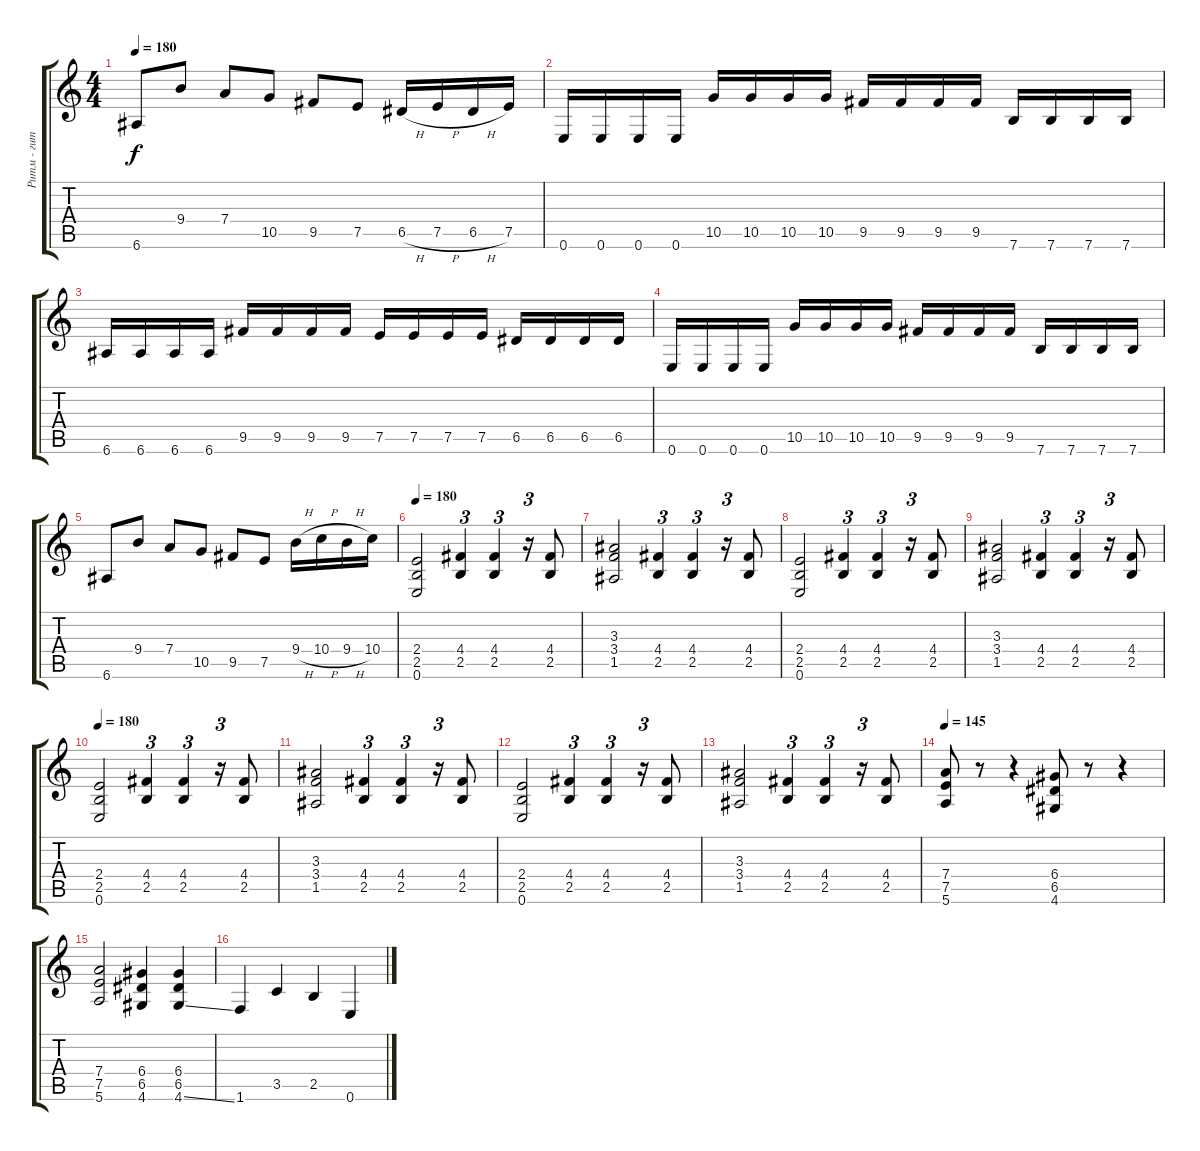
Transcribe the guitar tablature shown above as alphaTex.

\track ("Ритм - гитара" "Ритм - гит") {instrument distortionguitar}
\staff {score tabs}
\tuning (E4 B3 G3 D3 A2 E2) {hide}
\ts (4 4)
\tempo 180
\clef g2
\ks c
6.6.8{dy f} 9.4.8 7.4.8 10.5.8 9.5.8 7.5.8 6.5{h}.16 7.5{h}.16 6.5{h}.16 7.5.16 |
0.6.16 0.6.16 0.6.16 0.6.16 10.5.16 10.5.16 10.5.16 10.5.16 9.5.16 9.5.16 9.5.16 9.5.16 7.6.16 7.6.16 7.6.16 7.6.16 |
6.6.16 6.6.16 6.6.16 6.6.16 9.5.16 9.5.16 9.5.16 9.5.16 7.5.16 7.5.16 7.5.16 7.5.16 6.5.16 6.5.16 6.5.16 6.5.16 |
0.6.16 0.6.16 0.6.16 0.6.16 10.5.16 10.5.16 10.5.16 10.5.16 9.5.16 9.5.16 9.5.16 9.5.16 7.6.16 7.6.16 7.6.16 7.6.16 |
6.6.8 9.4.8 7.4.8 10.5.8 9.5.8 7.5.8 9.4{h}.16 10.4{h}.16 9.4{h}.16 10.4.16 |
\tempo 180
(2.4 2.5 0.6).2 (4.4 2.5).4{tu (3 2)} (4.4 2.5).4{tu (3 2)} r.16{tu (3 2)} (4.4 2.5).8 |
(3.3 3.4 1.5).2 (4.4 2.5).4{tu (3 2)} (4.4 2.5).4{tu (3 2)} r.16{tu (3 2)} (4.4 2.5).8 |
(2.4 2.5 0.6).2 (4.4 2.5).4{tu (3 2)} (4.4 2.5).4{tu (3 2)} r.16{tu (3 2)} (4.4 2.5).8 |
(3.3 3.4 1.5).2 (4.4 2.5).4{tu (3 2)} (4.4 2.5).4{tu (3 2)} r.16{tu (3 2)} (4.4 2.5).8 |
\tempo 180
(2.4 2.5 0.6).2 (4.4 2.5).4{tu (3 2)} (4.4 2.5).4{tu (3 2)} r.16{tu (3 2)} (4.4 2.5).8 |
(3.3 3.4 1.5).2 (4.4 2.5).4{tu (3 2)} (4.4 2.5).4{tu (3 2)} r.16{tu (3 2)} (4.4 2.5).8 |
(2.4 2.5 0.6).2 (4.4 2.5).4{tu (3 2)} (4.4 2.5).4{tu (3 2)} r.16{tu (3 2)} (4.4 2.5).8 |
(3.3 3.4 1.5).2 (4.4 2.5).4{tu (3 2)} (4.4 2.5).4{tu (3 2)} r.16{tu (3 2)} (4.4 2.5).8 |
\tempo 145
(7.4 7.5 5.6).8 r.8 r.4 (6.4 6.5 4.6).8 r.8 r.4 |
(7.4 7.5 5.6).2 (6.4 6.5 4.6).4 (6.4 6.5 4.6{ss}).4 |
1.6.4 3.5.4 2.5.4 0.6.4
